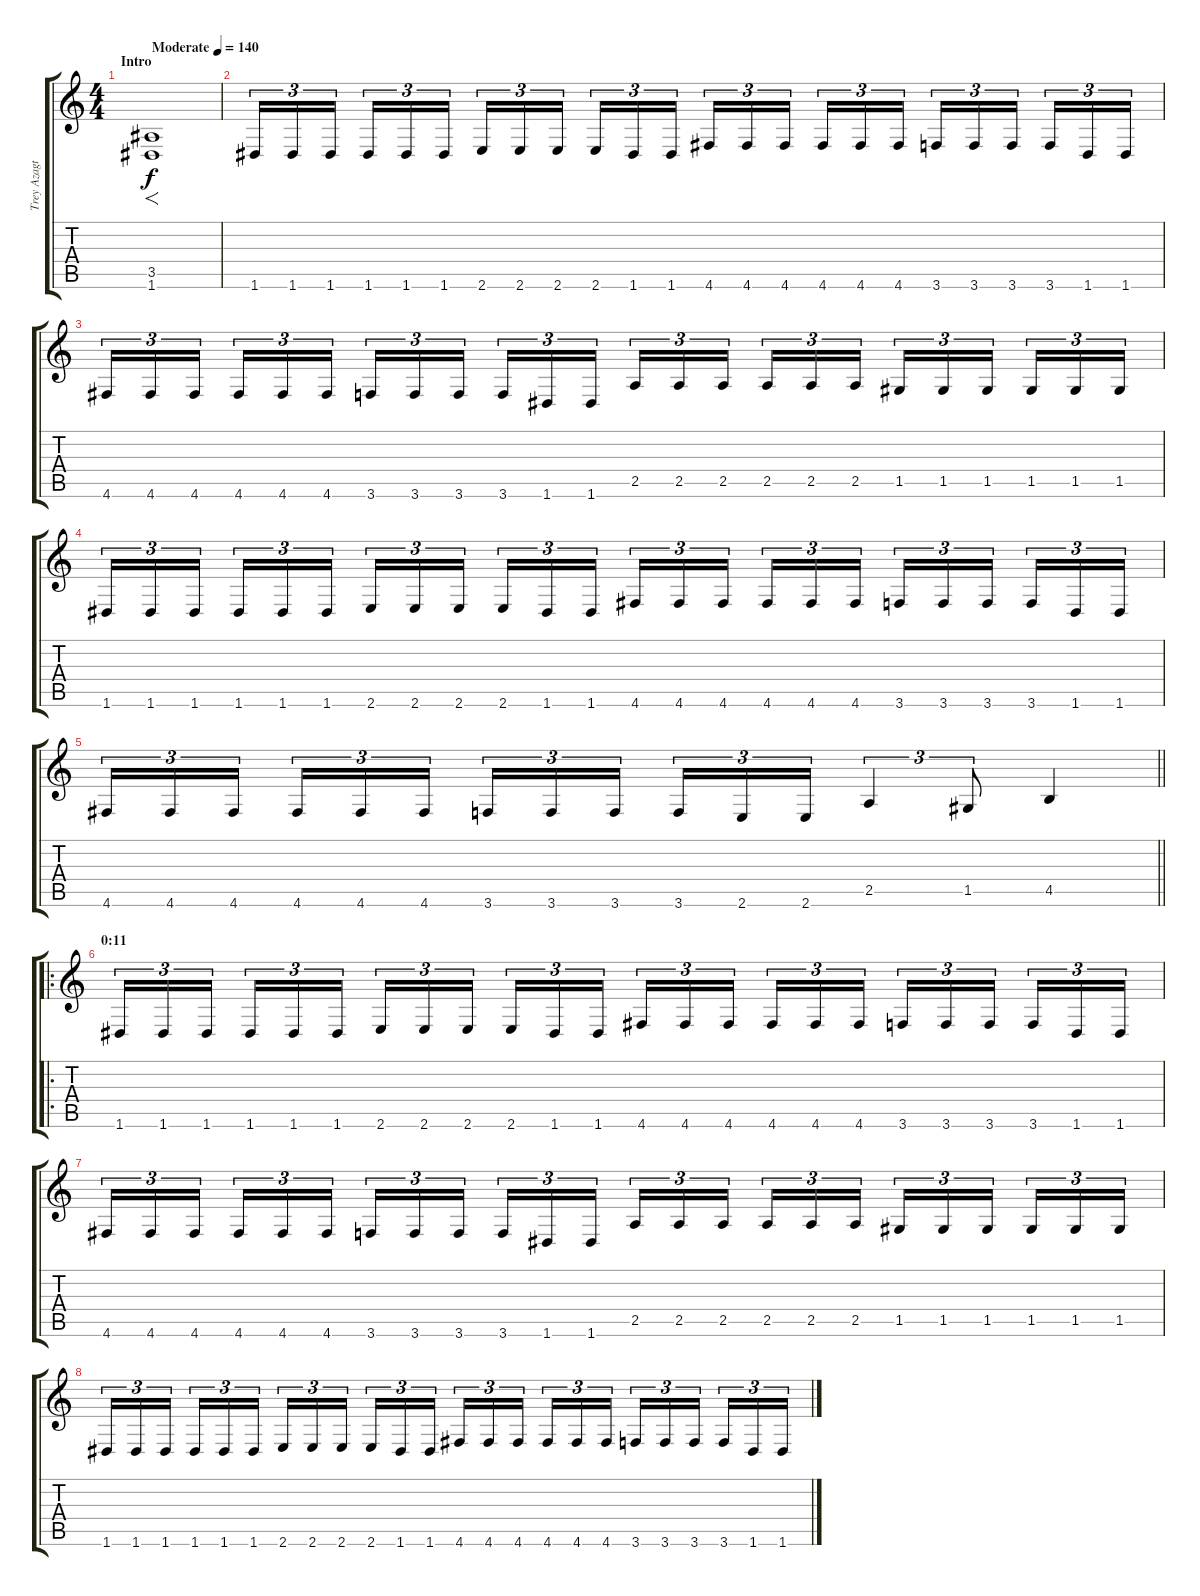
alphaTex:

\track ("Trey Azagthoth" "Trey Azagt") {instrument distortionguitar}
\staff {score tabs}
\tuning (D4 A3 F3 C3 G2 D2) {hide}
\ts (4 4)
\section ("" "Intro")
\tempo (140 "Moderate")
\clef g2
\ks c
(3.5 1.6).1{f dy f instrument distortionguitar} |
1.6.16{tu (3 2)} 1.6.16{tu (3 2)} 1.6.16{tu (3 2) beam splitsecondary} 1.6.16{tu (3 2)} 1.6.16{tu (3 2)} 1.6.16{tu (3 2)} 2.6.16{tu (3 2)} 2.6.16{tu (3 2)} 2.6.16{tu (3 2) beam splitsecondary} 2.6.16{tu (3 2)} 1.6.16{tu (3 2)} 1.6.16{tu (3 2)} 4.6.16{tu (3 2)} 4.6.16{tu (3 2)} 4.6.16{tu (3 2) beam splitsecondary} 4.6.16{tu (3 2)} 4.6.16{tu (3 2)} 4.6.16{tu (3 2)} 3.6.16{tu (3 2)} 3.6.16{tu (3 2)} 3.6.16{tu (3 2) beam splitsecondary} 3.6.16{tu (3 2)} 1.6.16{tu (3 2)} 1.6.16{tu (3 2)} |
4.6.16{tu (3 2)} 4.6.16{tu (3 2)} 4.6.16{tu (3 2) beam splitsecondary} 4.6.16{tu (3 2)} 4.6.16{tu (3 2)} 4.6.16{tu (3 2)} 3.6.16{tu (3 2)} 3.6.16{tu (3 2)} 3.6.16{tu (3 2) beam splitsecondary} 3.6.16{tu (3 2)} 1.6.16{tu (3 2)} 1.6.16{tu (3 2)} 2.5.16{tu (3 2)} 2.5.16{tu (3 2)} 2.5.16{tu (3 2) beam splitsecondary} 2.5.16{tu (3 2)} 2.5.16{tu (3 2)} 2.5.16{tu (3 2)} 1.5.16{tu (3 2)} 1.5.16{tu (3 2)} 1.5.16{tu (3 2) beam splitsecondary} 1.5.16{tu (3 2)} 1.5.16{tu (3 2)} 1.5.16{tu (3 2)} |
1.6.16{tu (3 2)} 1.6.16{tu (3 2)} 1.6.16{tu (3 2) beam splitsecondary} 1.6.16{tu (3 2)} 1.6.16{tu (3 2)} 1.6.16{tu (3 2)} 2.6.16{tu (3 2)} 2.6.16{tu (3 2)} 2.6.16{tu (3 2) beam splitsecondary} 2.6.16{tu (3 2)} 1.6.16{tu (3 2)} 1.6.16{tu (3 2)} 4.6.16{tu (3 2)} 4.6.16{tu (3 2)} 4.6.16{tu (3 2) beam splitsecondary} 4.6.16{tu (3 2)} 4.6.16{tu (3 2)} 4.6.16{tu (3 2)} 3.6.16{tu (3 2)} 3.6.16{tu (3 2)} 3.6.16{tu (3 2) beam splitsecondary} 3.6.16{tu (3 2)} 1.6.16{tu (3 2)} 1.6.16{tu (3 2)} |
\barLineRight lightlight
4.6.16{tu (3 2)} 4.6.16{tu (3 2)} 4.6.16{tu (3 2) beam splitsecondary} 4.6.16{tu (3 2)} 4.6.16{tu (3 2)} 4.6.16{tu (3 2)} 3.6.16{tu (3 2)} 3.6.16{tu (3 2)} 3.6.16{tu (3 2) beam splitsecondary} 3.6.16{tu (3 2)} 2.6.16{tu (3 2)} 2.6.16{tu (3 2)} 2.5.4{tu (3 2)} 1.5.8{tu (3 2)} 4.5.4 |
\ro
\section ("" "0:11")
1.6.16{tu (3 2)} 1.6.16{tu (3 2)} 1.6.16{tu (3 2) beam splitsecondary} 1.6.16{tu (3 2)} 1.6.16{tu (3 2)} 1.6.16{tu (3 2)} 2.6.16{tu (3 2)} 2.6.16{tu (3 2)} 2.6.16{tu (3 2) beam splitsecondary} 2.6.16{tu (3 2)} 1.6.16{tu (3 2)} 1.6.16{tu (3 2)} 4.6.16{tu (3 2)} 4.6.16{tu (3 2)} 4.6.16{tu (3 2) beam splitsecondary} 4.6.16{tu (3 2)} 4.6.16{tu (3 2)} 4.6.16{tu (3 2)} 3.6.16{tu (3 2)} 3.6.16{tu (3 2)} 3.6.16{tu (3 2) beam splitsecondary} 3.6.16{tu (3 2)} 1.6.16{tu (3 2)} 1.6.16{tu (3 2)} |
4.6.16{tu (3 2)} 4.6.16{tu (3 2)} 4.6.16{tu (3 2) beam splitsecondary} 4.6.16{tu (3 2)} 4.6.16{tu (3 2)} 4.6.16{tu (3 2)} 3.6.16{tu (3 2)} 3.6.16{tu (3 2)} 3.6.16{tu (3 2) beam splitsecondary} 3.6.16{tu (3 2)} 1.6.16{tu (3 2)} 1.6.16{tu (3 2)} 2.5.16{tu (3 2)} 2.5.16{tu (3 2)} 2.5.16{tu (3 2) beam splitsecondary} 2.5.16{tu (3 2)} 2.5.16{tu (3 2)} 2.5.16{tu (3 2)} 1.5.16{tu (3 2)} 1.5.16{tu (3 2)} 1.5.16{tu (3 2) beam splitsecondary} 1.5.16{tu (3 2)} 1.5.16{tu (3 2)} 1.5.16{tu (3 2)} |
1.6.16{tu (3 2)} 1.6.16{tu (3 2)} 1.6.16{tu (3 2) beam splitsecondary} 1.6.16{tu (3 2)} 1.6.16{tu (3 2)} 1.6.16{tu (3 2)} 2.6.16{tu (3 2)} 2.6.16{tu (3 2)} 2.6.16{tu (3 2) beam splitsecondary} 2.6.16{tu (3 2)} 1.6.16{tu (3 2)} 1.6.16{tu (3 2)} 4.6.16{tu (3 2)} 4.6.16{tu (3 2)} 4.6.16{tu (3 2) beam splitsecondary} 4.6.16{tu (3 2)} 4.6.16{tu (3 2)} 4.6.16{tu (3 2)} 3.6.16{tu (3 2)} 3.6.16{tu (3 2)} 3.6.16{tu (3 2) beam splitsecondary} 3.6.16{tu (3 2)} 1.6.16{tu (3 2)} 1.6.16{tu (3 2)}
